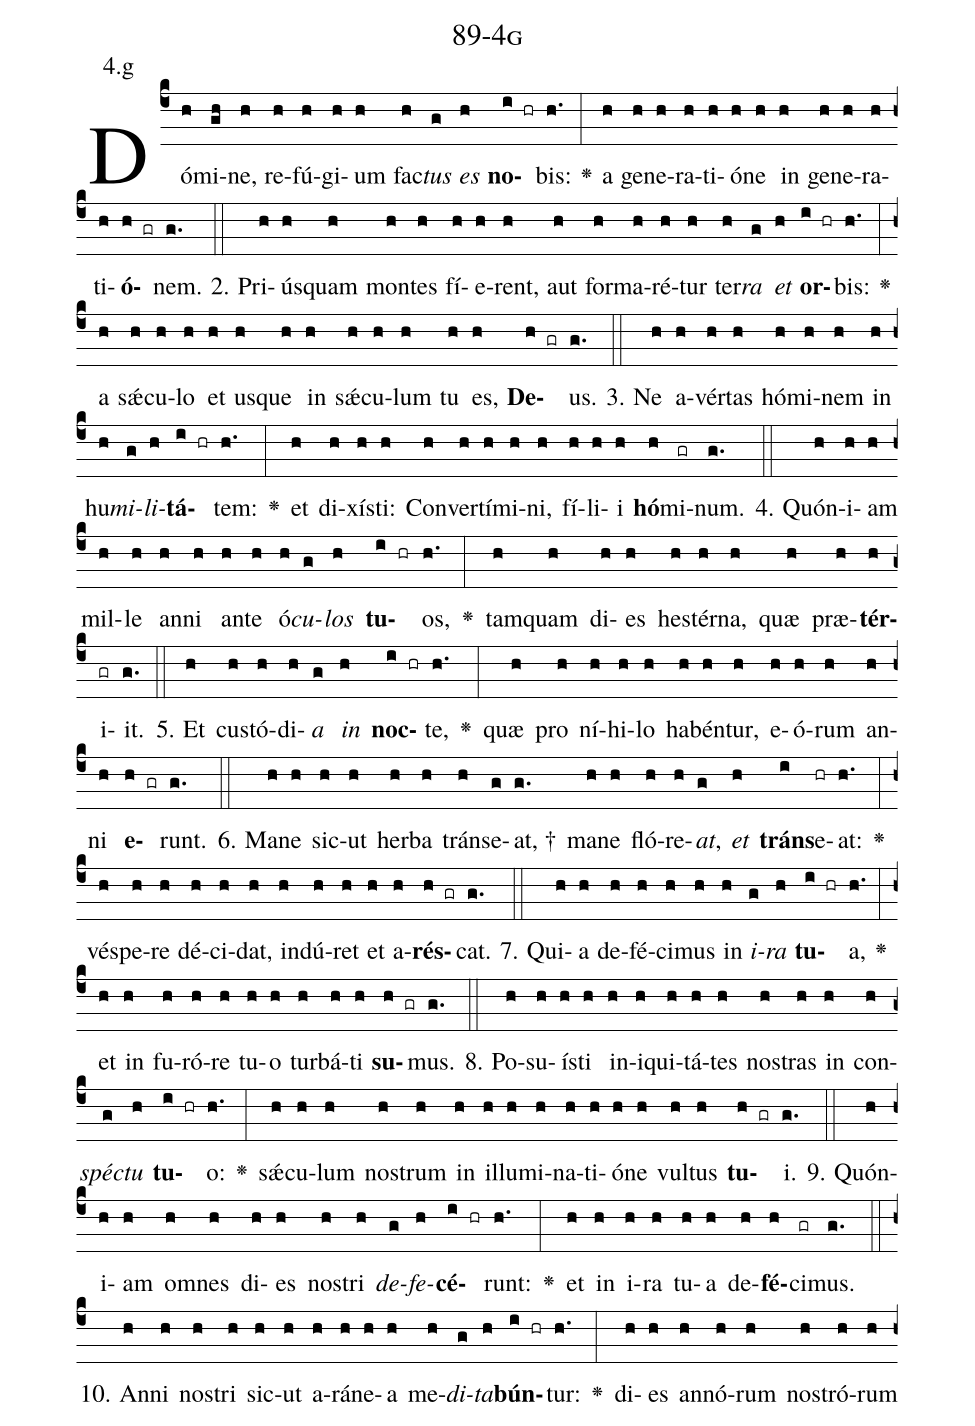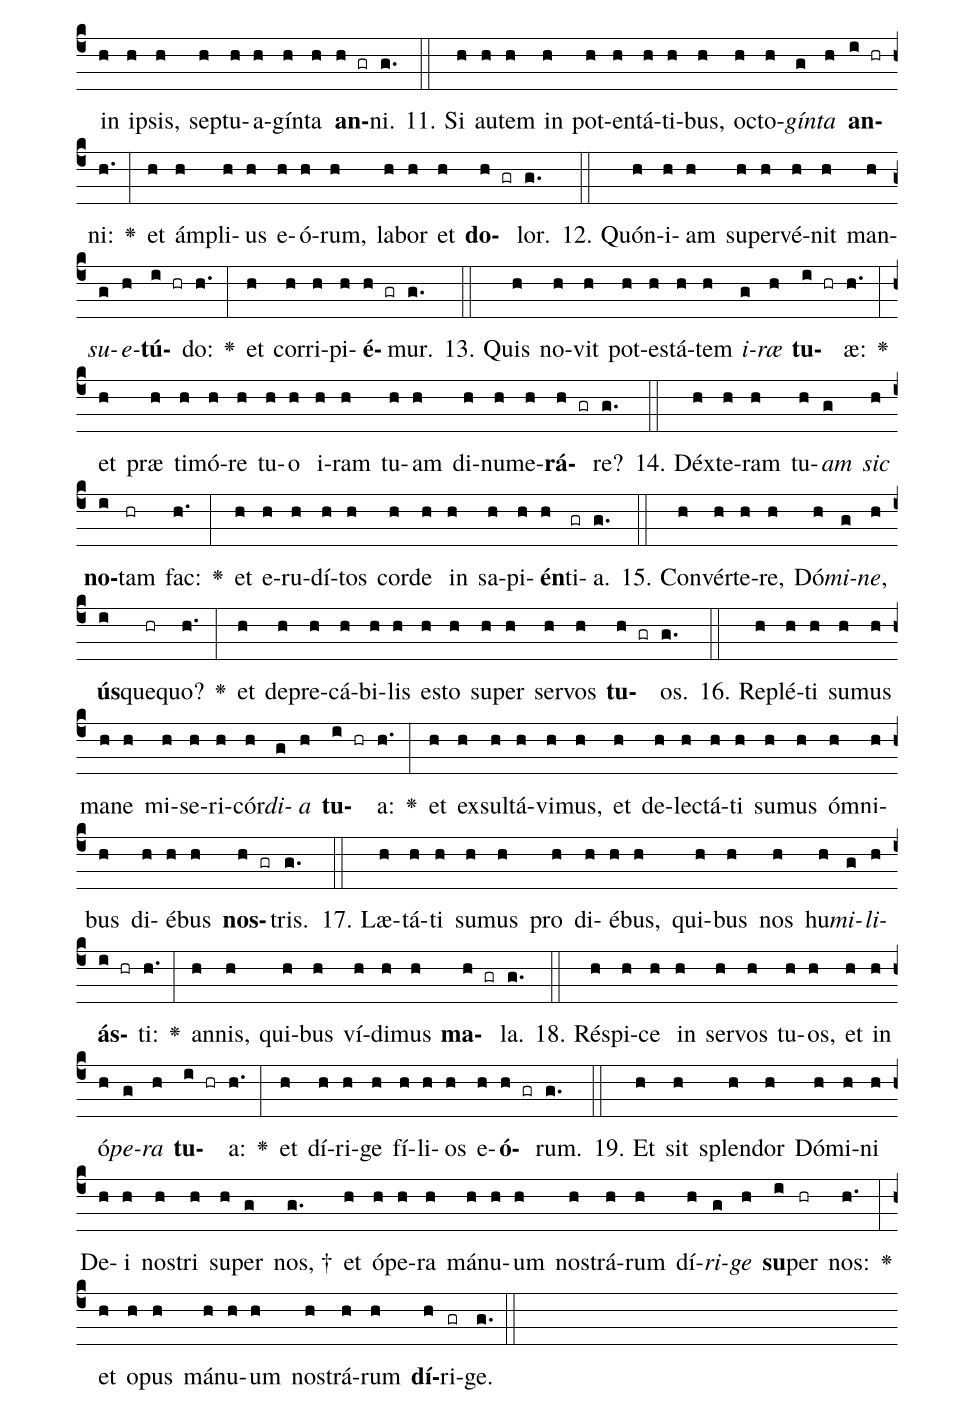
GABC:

name: 89-4g;
annotation: 4.g;
%%
(c4)Dó(h)mi(gh)ne,(h) re(h)fú(h)gi(h)um(h) fac(h)<i>tus</i>(g) <i>es</i>(h) <b>no</b>(i hr)bis:(h.) <v>\greheightstar</v>(:) a(h) ge(h)ne(h)ra(h)ti(h)ó(h)ne(h) in(h) ge(h)ne(h)ra(h)ti(h)<b>ó</b>(h gr)nem.(g.) (::)
2. Pri(h)ús(h)quam(h) mon(h)tes(h) fí(h)e(h)rent,(h) aut(h) for(h)ma(h)ré(h)tur(h) ter(h)<i>ra</i>(g) <i>et</i>(h) <b>or</b>(i hr)bis:(h.) <v>\greheightstar</v>(:) a(h) sǽ(h)cu(h)lo(h) et(h) us(h)que(h) in(h) sǽ(h)cu(h)lum(h) tu(h) es,(h) <b>De</b>(h gr)us.(g.) (::)
3. Ne(h) a(h)vér(h)tas(h) hó(h)mi(h)nem(h) in(h) hu(h)<i>mi</i>(g)<i>li</i>(h)<b>tá</b>(i hr)tem:(h.) <v>\greheightstar</v>(:) et(h) di(h)xís(h)ti:(h) Con(h)ver(h)tí(h)mi(h)ni,(h) fí(h)li(h)i(h) <b>hó</b>(h)mi(gr)num.(g.) (::)
4. Quón(h)i(h)am(h) mil(h)le(h) an(h)ni(h) an(h)te(h) ó(h)<i>cu</i>(g)<i>los</i>(h) <b>tu</b>(i hr)os,(h.) <v>\greheightstar</v>(:) tam(h)quam(h) di(h)es(h) hes(h)tér(h)na,(h) quæ(h) præ(h)<b>tér</b>(h)i(gr)it.(g.) (::)
5. Et(h) cus(h)tó(h)di(h)<i>a</i>(g) <i>in</i>(h) <b>noc</b>(i hr)te,(h.) <v>\greheightstar</v>(:) quæ(h) pro(h) ní(h)hi(h)lo(h) ha(h)bén(h)tur,(h) e(h)ó(h)rum(h) an(h)ni(h) <b>e</b>(h gr)runt.(g.) (::)
6. Ma(h)ne(h) sic(h)ut(h) her(h)ba(h) tráns(h)e(g)at, †(g.) ma(h)ne(h) fló(h)re(h)<i>at</i>,(g) <i>et</i>(h) <b>tráns</b>(i)e(hr)at:(h.) <v>\greheightstar</v>(:) vés(h)pe(h)re(h) dé(h)ci(h)dat,(h) in(h)dú(h)ret(h) et(h) a(h)<b>rés</b>(h gr)cat.(g.) (::)
7. Qui(h)a(h) de(h)fé(h)ci(h)mus(h) in(h) <i>i</i>(g)<i>ra</i>(h) <b>tu</b>(i hr)a,(h.) <v>\greheightstar</v>(:) et(h) in(h) fu(h)ró(h)re(h) tu(h)o(h) tur(h)bá(h)ti(h) <b>su</b>(h gr)mus.(g.) (::)
8. Po(h)su(h)ís(h)ti(h) in(h)i(h)qui(h)tá(h)tes(h) nos(h)tras(h) in(h) con(h)<i>spéc</i>(g)<i>tu</i>(h) <b>tu</b>(i hr)o:(h.) <v>\greheightstar</v>(:) sǽ(h)cu(h)lum(h) nos(h)trum(h) in(h) il(h)lu(h)mi(h)na(h)ti(h)ó(h)ne(h) vul(h)tus(h) <b>tu</b>(h gr)i.(g.) (::)
9. Quón(h)i(h)am(h) om(h)nes(h) di(h)es(h) nos(h)tri(h) <i>de</i>(g)<i>fe</i>(h)<b>cé</b>(i hr)runt:(h.) <v>\greheightstar</v>(:) et(h) in(h) i(h)ra(h) tu(h)a(h) de(h)<b>fé</b>(h)ci(gr)mus.(g.) (::)
10. An(h)ni(h) nos(h)tri(h) sic(h)ut(h) a(h)rá(h)ne(h)a(h) me(h)<i>di</i>(g)<i>ta</i>(h)<b>bún</b>(i hr)tur:(h.) <v>\greheightstar</v>(:) di(h)es(h) an(h)nó(h)rum(h) nos(h)tró(h)rum(h) in(h) ip(h)sis,(h) sep(h)tu(h)a(h)gín(h)ta(h) <b>an</b>(h gr)ni.(g.) (::)
11. Si(h) au(h)tem(h) in(h) pot(h)en(h)tá(h)ti(h)bus,(h) oc(h)to(h)<i>gín</i>(g)<i>ta</i>(h) <b>an</b>(i hr)ni:(h.) <v>\greheightstar</v>(:) et(h) ám(h)pli(h)us(h) e(h)ó(h)rum,(h) la(h)bor(h) et(h) <b>do</b>(h gr)lor.(g.) (::)
12. Quón(h)i(h)am(h) su(h)per(h)vé(h)nit(h) man(h)<i>su</i>(g)<i>e</i>(h)<b>tú</b>(i hr)do:(h.) <v>\greheightstar</v>(:) et(h) cor(h)ri(h)pi(h)<b>é</b>(h gr)mur.(g.) (::)
13. Quis(h) no(h)vit(h) pot(h)es(h)tá(h)tem(h) <i>i</i>(g)<i>ræ</i>(h) <b>tu</b>(i hr)æ:(h.) <v>\greheightstar</v>(:) et(h) præ(h) ti(h)mó(h)re(h) tu(h)o(h) i(h)ram(h) tu(h)am(h) di(h)nu(h)me(h)<b>rá</b>(h gr)re?(g.) (::)
14. Déx(h)te(h)ram(h) tu(h)<i>am</i>(g) <i>sic</i>(h) <b>no</b>(i)tam(hr) fac:(h.) <v>\greheightstar</v>(:) et(h) e(h)ru(h)dí(h)tos(h) cor(h)de(h) in(h) sa(h)pi(h)<b>én</b>(h)ti(gr)a.(g.) (::)
15. Con(h)vér(h)te(h)re,(h) Dó(h)<i>mi</i>(g)<i>ne</i>,(h) <b>ús</b>(i)que(hr)quo?(h.) <v>\greheightstar</v>(:) et(h) de(h)pre(h)cá(h)bi(h)lis(h) es(h)to(h) su(h)per(h) ser(h)vos(h) <b>tu</b>(h gr)os.(g.) (::)
16. Re(h)plé(h)ti(h) su(h)mus(h) ma(h)ne(h) mi(h)se(h)ri(h)cór(h)<i>di</i>(g)<i>a</i>(h) <b>tu</b>(i hr)a:(h.) <v>\greheightstar</v>(:) et(h) ex(h)sul(h)tá(h)vi(h)mus,(h) et(h) de(h)lec(h)tá(h)ti(h) su(h)mus(h) óm(h)ni(h)bus(h) di(h)é(h)bus(h) <b>nos</b>(h gr)tris.(g.) (::)
17. Læ(h)tá(h)ti(h) su(h)mus(h) pro(h) di(h)é(h)bus,(h) qui(h)bus(h) nos(h) hu(h)<i>mi</i>(g)<i>li</i>(h)<b>ás</b>(i hr)ti:(h.) <v>\greheightstar</v>(:) an(h)nis,(h) qui(h)bus(h) ví(h)di(h)mus(h) <b>ma</b>(h gr)la.(g.) (::)
18. Ré(h)spi(h)ce(h) in(h) ser(h)vos(h) tu(h)os,(h) et(h) in(h) ó(h)<i>pe</i>(g)<i>ra</i>(h) <b>tu</b>(i hr)a:(h.) <v>\greheightstar</v>(:) et(h) dí(h)ri(h)ge(h) fí(h)li(h)os(h) e(h)<b>ó</b>(h gr)rum.(g.) (::)
19. Et(h) sit(h) splen(h)dor(h) Dó(h)mi(h)ni(h) De(h)i(h) nos(h)tri(h) su(h)per(g) nos, †(g.) et(h) ó(h)pe(h)ra(h) má(h)nu(h)um(h) nos(h)trá(h)rum(h) dí(h)<i>ri</i>(g)<i>ge</i>(h) <b>su</b>(i)per(hr) nos:(h.) <v>\greheightstar</v>(:) et(h) o(h)pus(h) má(h)nu(h)um(h) nos(h)trá(h)rum(h) <b>dí</b>(h)ri(gr)ge.(g.) (::)
